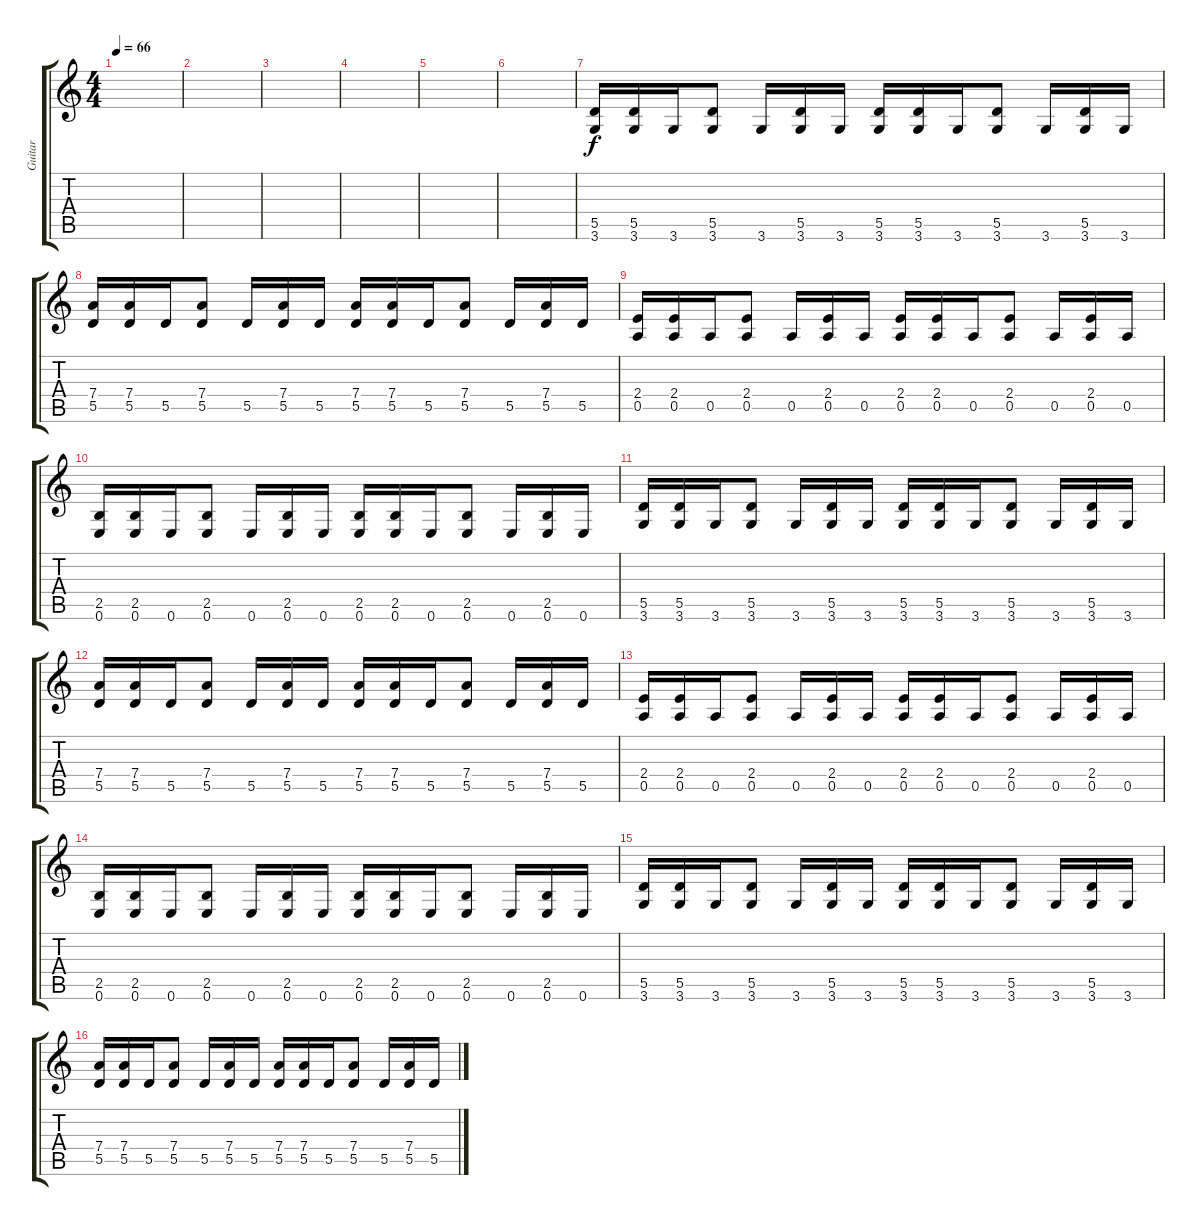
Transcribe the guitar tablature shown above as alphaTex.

\track ("Guitar" "Guitar") {instrument overdrivenguitar}
\staff {score tabs}
\tuning (E4 B3 G3 D3 A2 E2) {hide}
\ts (4 4)
\tempo 66
\clef g2
\ks c
|
|
|
|
|
|
(5.5 3.6).16 (5.5 3.6).16 3.6.16 (5.5 3.6).8 3.6.16 (5.5 3.6).16 3.6.16 (5.5 3.6).16 (5.5 3.6).16 3.6.16 (5.5 3.6).8 3.6.16 (5.5 3.6).16 3.6.16 |
(7.4 5.5).16 (7.4 5.5).16 5.5.16 (7.4 5.5).8 5.5.16 (7.4 5.5).16 5.5.16 (7.4 5.5).16 (7.4 5.5).16 5.5.16 (7.4 5.5).8 5.5.16 (7.4 5.5).16 5.5.16 |
(2.4 0.5).16 (2.4 0.5).16 0.5.16 (2.4 0.5).8 0.5.16 (2.4 0.5).16 0.5.16 (2.4 0.5).16 (2.4 0.5).16 0.5.16 (2.4 0.5).8 0.5.16 (2.4 0.5).16 0.5.16 |
(2.5 0.6).16 (2.5 0.6).16 0.6.16 (2.5 0.6).8 0.6.16 (2.5 0.6).16 0.6.16 (2.5 0.6).16 (2.5 0.6).16 0.6.16 (2.5 0.6).8 0.6.16 (2.5 0.6).16 0.6.16 |
(5.5 3.6).16 (5.5 3.6).16 3.6.16 (5.5 3.6).8 3.6.16 (5.5 3.6).16 3.6.16 (5.5 3.6).16 (5.5 3.6).16 3.6.16 (5.5 3.6).8 3.6.16 (5.5 3.6).16 3.6.16 |
(7.4 5.5).16 (7.4 5.5).16 5.5.16 (7.4 5.5).8 5.5.16 (7.4 5.5).16 5.5.16 (7.4 5.5).16 (7.4 5.5).16 5.5.16 (7.4 5.5).8 5.5.16 (7.4 5.5).16 5.5.16 |
(2.4 0.5).16 (2.4 0.5).16 0.5.16 (2.4 0.5).8 0.5.16 (2.4 0.5).16 0.5.16 (2.4 0.5).16 (2.4 0.5).16 0.5.16 (2.4 0.5).8 0.5.16 (2.4 0.5).16 0.5.16 |
(2.5 0.6).16 (2.5 0.6).16 0.6.16 (2.5 0.6).8 0.6.16 (2.5 0.6).16 0.6.16 (2.5 0.6).16 (2.5 0.6).16 0.6.16 (2.5 0.6).8 0.6.16 (2.5 0.6).16 0.6.16 |
(5.5 3.6).16 (5.5 3.6).16 3.6.16 (5.5 3.6).8 3.6.16 (5.5 3.6).16 3.6.16 (5.5 3.6).16 (5.5 3.6).16 3.6.16 (5.5 3.6).8 3.6.16 (5.5 3.6).16 3.6.16 |
(7.4 5.5).16 (7.4 5.5).16 5.5.16 (7.4 5.5).8 5.5.16 (7.4 5.5).16 5.5.16 (7.4 5.5).16 (7.4 5.5).16 5.5.16 (7.4 5.5).8 5.5.16 (7.4 5.5).16 5.5.16
